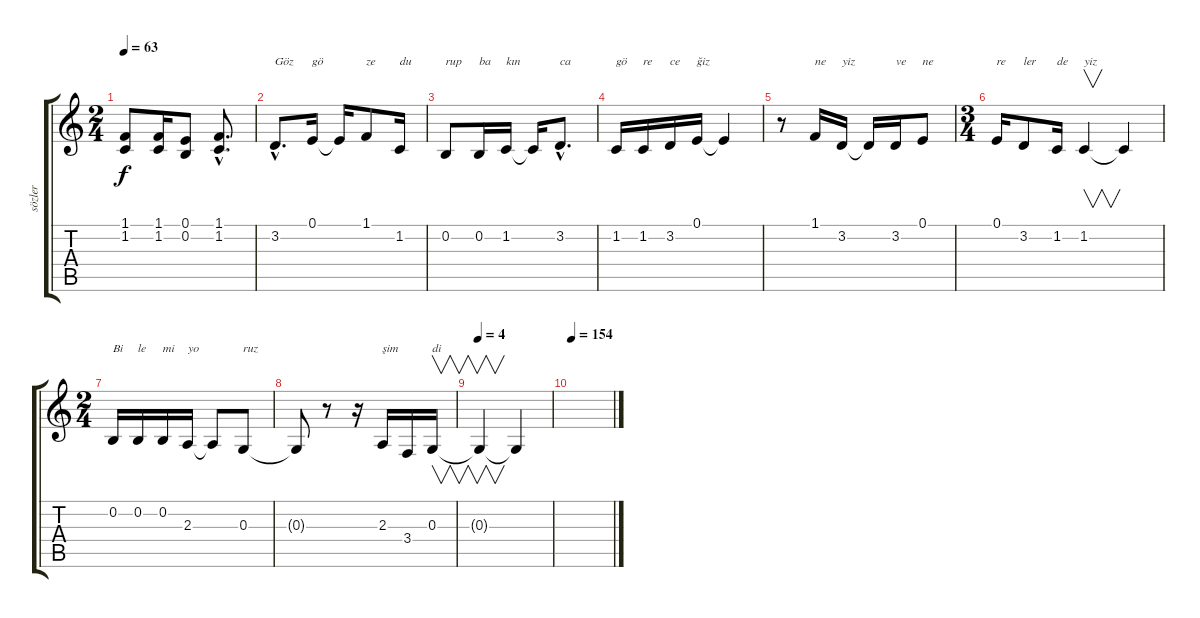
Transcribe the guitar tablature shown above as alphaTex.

\track ("sözler" "sözler") {instrument trombone}
\staff {score tabs}
\tuning (E4 B3 G3 D3 A2 E2) {hide}
\ts (2 4)
\tempo 63
\clef g2
\ks c
(1.1 1.2).8{dy f} (1.1 1.2).16 (0.1 0.2).8 (1.1{hac} 1.2{hac}).8{d} |
3.2{hac}.8{d txt "Göz"} 0.1.16{txt "gö"} 0.1{t}.16 1.1.8{txt "ze"} 1.2.16{txt "du"} |
0.2.8{txt "rup"} 0.2.16{txt "ba"} 1.2.16{txt "kın"} 1.2{t}.16 3.2{hac}.8{d txt "ca"} |
1.2.16{txt "gö"} 1.2.16{txt "re"} 3.2.16{txt "ce"} 0.1.16{txt "ğiz"} 0.1{t}.4 |
r.8 1.1.16{txt "ne"} 3.2.16{txt "yiz"} 3.2{t}.16 3.2.16{txt "ve"} 0.1.8{txt "ne"} |
\ts (3 4)
0.1.16{txt "re"} 3.2.8{txt "ler"} 1.2.16{txt "de"} 1.2.4{v txt "yiz"} 1.2{t}.4 |
\ts (2 4)
0.2.16{txt "Bi"} 0.2.16{txt "le"} 0.2.16{txt "mi"} 2.3.16{txt "yo"} 2.3{t}.8 0.3.8{txt "ruz"} |
0.3{t}.8 r.8 r.16 2.3.16{txt "şim"} 3.4.16 0.3.16{v txt "di"} |
\tempo 4
0.3{t}.4{v} 0.3{t}.4 |
\tempo 154
